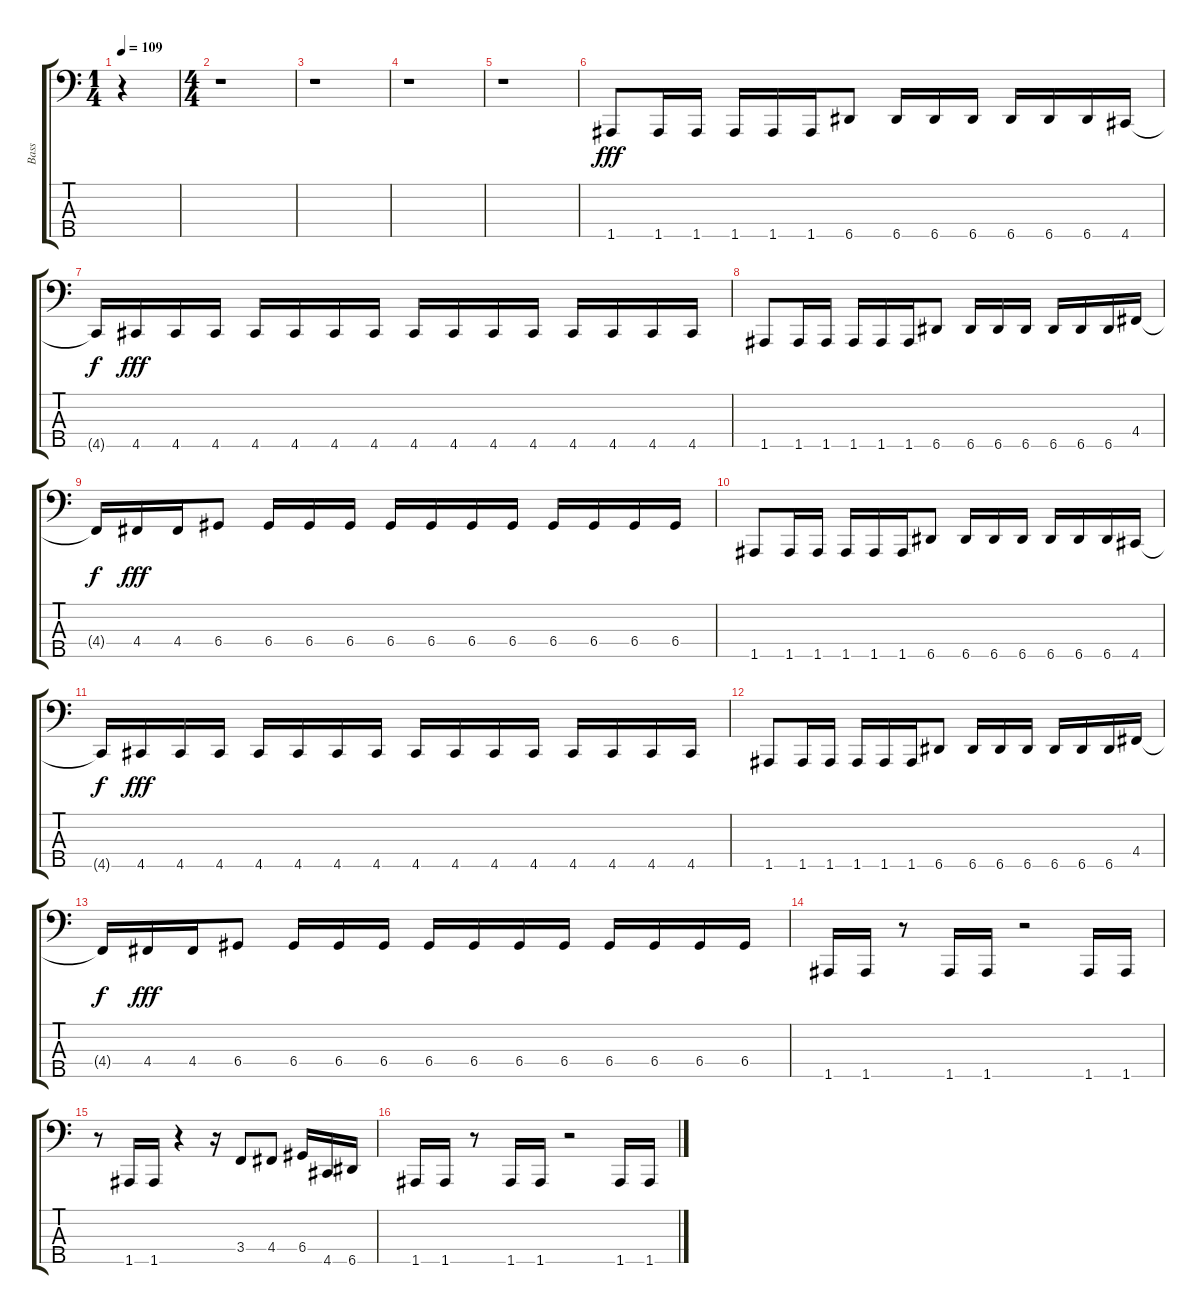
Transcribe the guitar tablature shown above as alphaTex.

\track ("Bass" "Bass") {instrument electricbassfinger}
\staff {score tabs}
\tuning (F2 C2 G1 D1 A0) {hide}
\ts (1 4)
\tempo 109
\clef f4
\ks c
r.4{dy fff instrument electricbassfinger} |
\ts (4 4)
r.1 |
r.1 |
r.1 |
r.1 |
1.5.8 1.5.16 1.5.16 1.5.16 1.5.16 1.5.16 6.5.8 6.5.16 6.5.16 6.5.16 6.5.16 6.5.16 6.5.16 4.5.16 |
4.5{t}.16{dy f} 4.5.16{dy fff} 4.5.16 4.5.16 4.5.16 4.5.16 4.5.16 4.5.16 4.5.16 4.5.16 4.5.16 4.5.16 4.5.16 4.5.16 4.5.16 4.5.16 |
1.5.8 1.5.16 1.5.16 1.5.16 1.5.16 1.5.16 6.5.8 6.5.16 6.5.16 6.5.16 6.5.16 6.5.16 6.5.16 4.4.16 |
4.4{t}.16{dy f} 4.4.16{dy fff} 4.4.16 6.4.8 6.4.16 6.4.16 6.4.16 6.4.16 6.4.16 6.4.16 6.4.16 6.4.16 6.4.16 6.4.16 6.4.16 |
1.5.8 1.5.16 1.5.16 1.5.16 1.5.16 1.5.16 6.5.8 6.5.16 6.5.16 6.5.16 6.5.16 6.5.16 6.5.16 4.5.16 |
4.5{t}.16{dy f} 4.5.16{dy fff} 4.5.16 4.5.16 4.5.16 4.5.16 4.5.16 4.5.16 4.5.16 4.5.16 4.5.16 4.5.16 4.5.16 4.5.16 4.5.16 4.5.16 |
1.5.8 1.5.16 1.5.16 1.5.16 1.5.16 1.5.16 6.5.8 6.5.16 6.5.16 6.5.16 6.5.16 6.5.16 6.5.16 4.4.16 |
4.4{t}.16{dy f} 4.4.16{dy fff} 4.4.16 6.4.8 6.4.16 6.4.16 6.4.16 6.4.16 6.4.16 6.4.16 6.4.16 6.4.16 6.4.16 6.4.16 6.4.16 |
1.5.16 1.5.16 r.8 1.5.16 1.5.16 r.2 1.5.16 1.5.16 |
r.8 1.5.16 1.5.16 r.4 r.16 3.4.8 4.4.8 6.4.16 4.5.16 6.5.16 |
1.5.16 1.5.16 r.8 1.5.16 1.5.16 r.2 1.5.16 1.5.16
